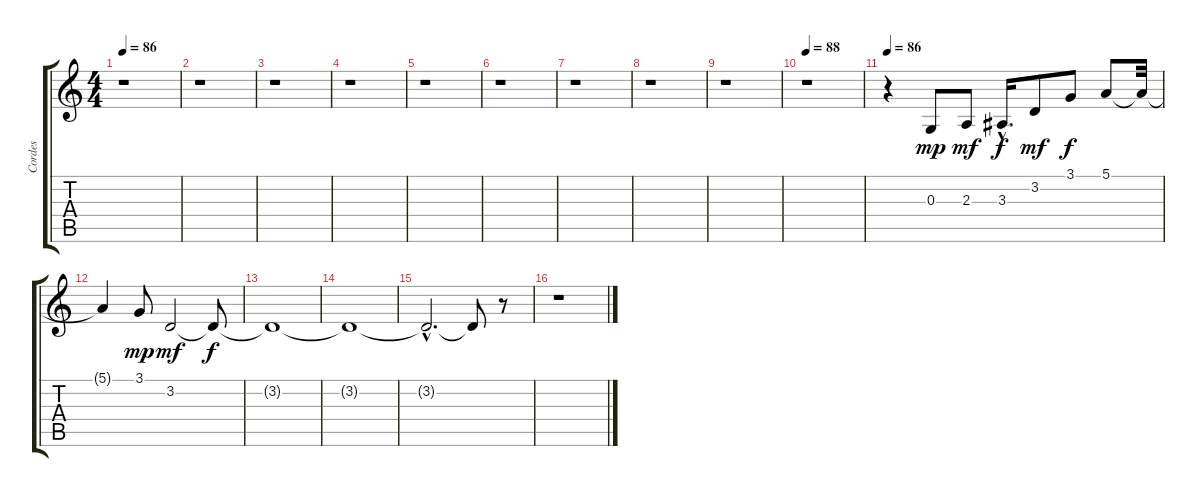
\track ("Cordes" "Cordes") {instrument stringensemble2}
\staff {score tabs}
\tuning (E4 B3 G3 D3 A2 E2) {hide}
\ts (4 4)
\tempo 86
\clef g2
\ks c
r.1{dy mp} |
r.1 |
r.1 |
r.1 |
r.1 |
r.1 |
r.1 |
r.1 |
r.1 |
\tempo 88
r.1 |
\tempo 86
r.4 0.3.8 2.3.8{dy mf} 3.3{hac}.16{d dy f} 3.2.8{dy mf} 3.1.8{dy f} 5.1.8 5.1{t}.32 |
5.1{t}.4 3.1.8{dy mp} 3.2.2{dy mf} 3.2{t}.8{dy f} |
3.2{t}.1 |
3.2{t}.1 |
3.2{hac t}.2{d} 3.2{t}.8 r.8 |
r.1
